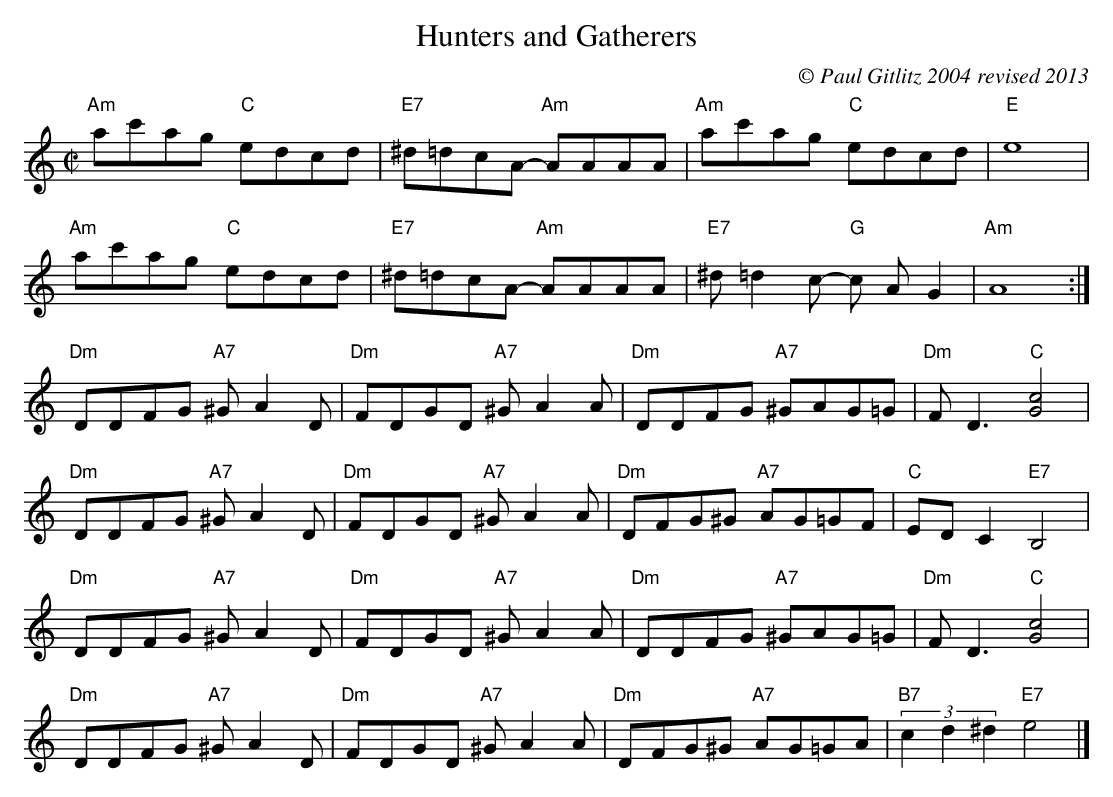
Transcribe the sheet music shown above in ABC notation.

X:1
T:Hunters and Gatherers
M:C|
L:1/8
C:© Paul Gitlitz 2004 revised 2013
K:Am
"Am"ac'ag "C"edcd|"E7"^d=dcA- "Am" AAAA|"Am"ac'ag "C"edcd|"E"e8|!
"Am"ac'ag "C"edcd|"E7"^d=dcA- "Am"AAAA|"E7"^d=d2 c- "G"c AG2|"Am"A8:|!
"Dm" DDFG "A7"^GA2D|"Dm"FDGD "A7"^GA2A|"Dm" DDFG "A7"^GAG=G|"Dm"FD3 "C"[G4c4]|!
"Dm" DDFG "A7"^GA2D|"Dm"FDGD "A7"^GA2A|"Dm" DFG^G "A7" AG=GF|"C"EDC2 "E7"B,4|!
"Dm" DDFG "A7"^GA2D|"Dm"FDGD "A7"^GA2A|"Dm" DDFG "A7"^GAG=G|"Dm"FD3 "C"[G4c4]|!
"Dm" DDFG "A7"^GA2D|"Dm"FDGD "A7"^GA2A|"Dm" DFG^G "A7" AG=GA|"B7"(3c2d2^d2 "E7"e4|]
